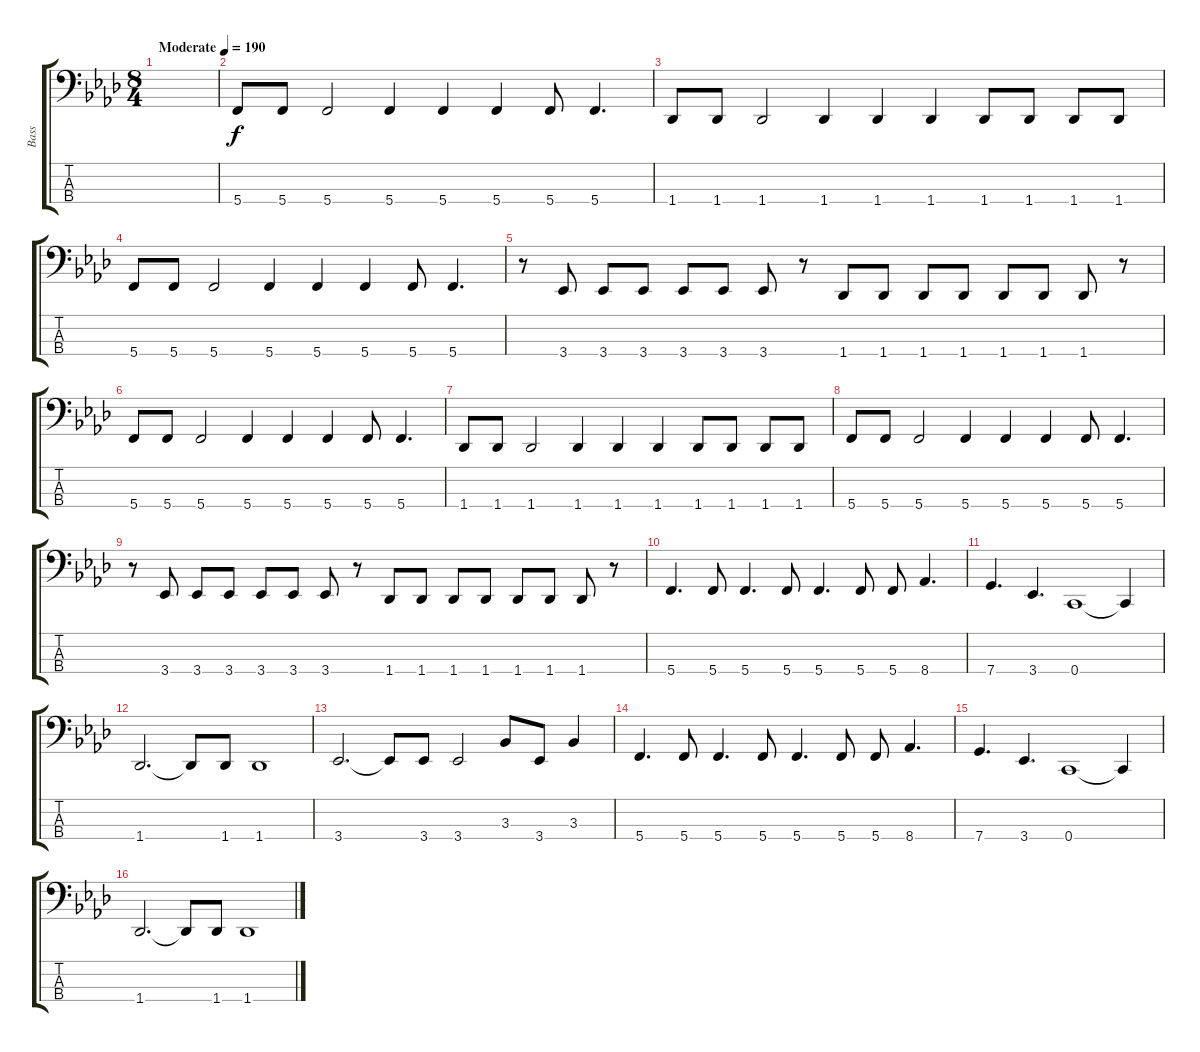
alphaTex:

\track ("Bass" "Bass") {instrument electricbasspick}
\staff {score tabs}
\tuning (D3 C2 G1 C1) {hide}
\ts (8 4)
\tempo (190 "Moderate")
\clef f4
\ks ab
|
5.4.8 5.4.8 5.4.2 5.4.4 5.4.4 5.4.4 5.4.8 5.4.4{d} |
1.4.8 1.4.8 1.4.2 1.4.4 1.4.4 1.4.4 1.4.8 1.4.8 1.4.8 1.4.8 |
5.4.8 5.4.8 5.4.2 5.4.4 5.4.4 5.4.4 5.4.8 5.4.4{d} |
r.8 3.4.8 3.4.8 3.4.8 3.4.8 3.4.8 3.4.8 r.8 1.4.8 1.4.8 1.4.8 1.4.8 1.4.8 1.4.8 1.4.8 r.8 |
5.4.8 5.4.8 5.4.2 5.4.4 5.4.4 5.4.4 5.4.8 5.4.4{d} |
1.4.8 1.4.8 1.4.2 1.4.4 1.4.4 1.4.4 1.4.8 1.4.8 1.4.8 1.4.8 |
5.4.8 5.4.8 5.4.2 5.4.4 5.4.4 5.4.4 5.4.8 5.4.4{d} |
r.8 3.4.8 3.4.8 3.4.8 3.4.8 3.4.8 3.4.8 r.8 1.4.8 1.4.8 1.4.8 1.4.8 1.4.8 1.4.8 1.4.8 r.8 |
5.4.4{d} 5.4.8 5.4.4{d} 5.4.8 5.4.4{d} 5.4.8 5.4.8 8.4.4{d} |
7.4.4{d} 3.4.4{d} 0.4.1 0.4{t}.4 |
1.4.2{d} 1.4{t}.8 1.4.8 1.4.1 |
3.4.2{d} 3.4{t}.8 3.4.8 3.4.2 3.3.8 3.4.8 3.3.4 |
5.4.4{d} 5.4.8 5.4.4{d} 5.4.8 5.4.4{d} 5.4.8 5.4.8 8.4.4{d} |
7.4.4{d} 3.4.4{d} 0.4.1 0.4{t}.4 |
1.4.2{d} 1.4{t}.8 1.4.8 1.4.1
